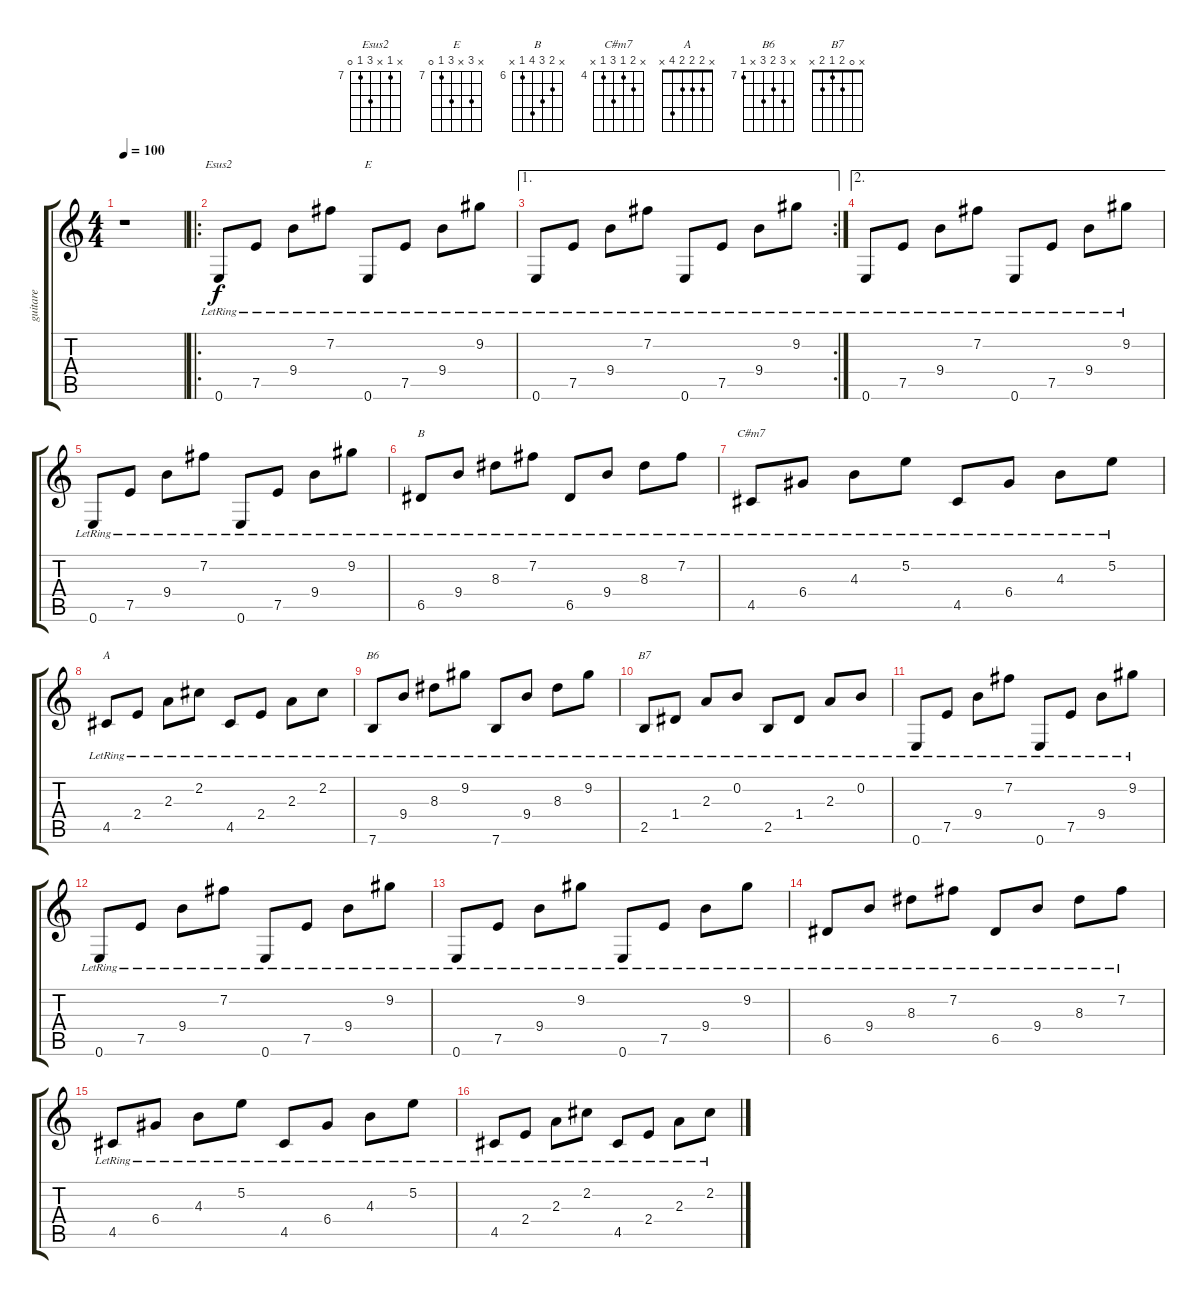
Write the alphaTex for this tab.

\track ("guitare" "guitare") {instrument acousticguitarnylon}
\staff {score tabs}
\tuning (E4 B3 G3 D3 A2 E2) {hide}
\chord ("Esus2" x 7 x 9 7 0) {firstfret 7}
\chord ("E" x 9 x 9 7 0) {firstfret 7}
\chord ("B" x 7 8 9 6 x) {firstfret 6}
\chord ("C#m7" x 5 4 6 4 x) {firstfret 4}
\chord ("A" x 2 2 2 4 x)
\chord ("B6" x 9 8 9 x 7) {firstfret 7}
\chord ("B7" x 0 2 1 2 x)
\ts (4 4)
\tempo 100
\clef g2
\ks c
r.1{dy f instrument acousticguitarnylon} |
\ro
0.6{lr}.8{ch "Esus2"} 7.5{lr}.8 9.4{lr}.8 7.2{lr}.8 0.6{lr}.8{ch "E"} 7.5{lr}.8 9.4{lr}.8 9.2{lr}.8 |
\ae 1
\rc 2
0.6{lr}.8 7.5{lr}.8 9.4{lr}.8 7.2{lr}.8 0.6{lr}.8 7.5{lr}.8 9.4{lr}.8 9.2{lr}.8 |
\ae 2
0.6{lr}.8 7.5{lr}.8 9.4{lr}.8 7.2{lr}.8 0.6{lr}.8 7.5{lr}.8 9.4{lr}.8 9.2{lr}.8 |
0.6{lr}.8 7.5{lr}.8 9.4{lr}.8 7.2{lr}.8 0.6{lr}.8 7.5{lr}.8 9.4{lr}.8 9.2{lr}.8 |
6.5{lr}.8{ch "B"} 9.4{lr}.8 8.3{lr}.8 7.2{lr}.8 6.5{lr}.8 9.4{lr}.8 8.3{lr}.8 7.2{lr}.8 |
4.5{lr}.8{ch "C#m7"} 6.4{lr}.8 4.3{lr}.8 5.2{lr}.8 4.5{lr}.8 6.4{lr}.8 4.3{lr}.8 5.2{lr}.8 |
4.5{lr}.8{ch "A"} 2.4{lr}.8 2.3{lr}.8 2.2{lr}.8 4.5{lr}.8 2.4{lr}.8 2.3{lr}.8 2.2{lr}.8 |
7.6{lr}.8{ch "B6"} 9.4{lr}.8 8.3{lr}.8 9.2{lr}.8 7.6{lr}.8 9.4{lr}.8 8.3{lr}.8 9.2{lr}.8 |
2.5{lr}.8{ch "B7"} 1.4{lr}.8 2.3{lr}.8 0.2{lr}.8 2.5{lr}.8 1.4{lr}.8 2.3{lr}.8 0.2{lr}.8 |
0.6{lr}.8 7.5{lr}.8 9.4{lr}.8 7.2{lr}.8 0.6{lr}.8 7.5{lr}.8 9.4{lr}.8 9.2{lr}.8 |
0.6{lr}.8 7.5{lr}.8 9.4{lr}.8 7.2{lr}.8 0.6{lr}.8 7.5{lr}.8 9.4{lr}.8 9.2{lr}.8 |
0.6{lr}.8 7.5{lr}.8 9.4{lr}.8 9.2{lr}.8 0.6{lr}.8 7.5{lr}.8 9.4{lr}.8 9.2{lr}.8 |
6.5{lr}.8 9.4{lr}.8 8.3{lr}.8 7.2{lr}.8 6.5{lr}.8 9.4{lr}.8 8.3{lr}.8 7.2{lr}.8 |
4.5{lr}.8 6.4{lr}.8 4.3{lr}.8 5.2{lr}.8 4.5{lr}.8 6.4{lr}.8 4.3{lr}.8 5.2{lr}.8 |
4.5{lr}.8 2.4{lr}.8 2.3{lr}.8 2.2{lr}.8 4.5{lr}.8 2.4{lr}.8 2.3{lr}.8 2.2{lr}.8
